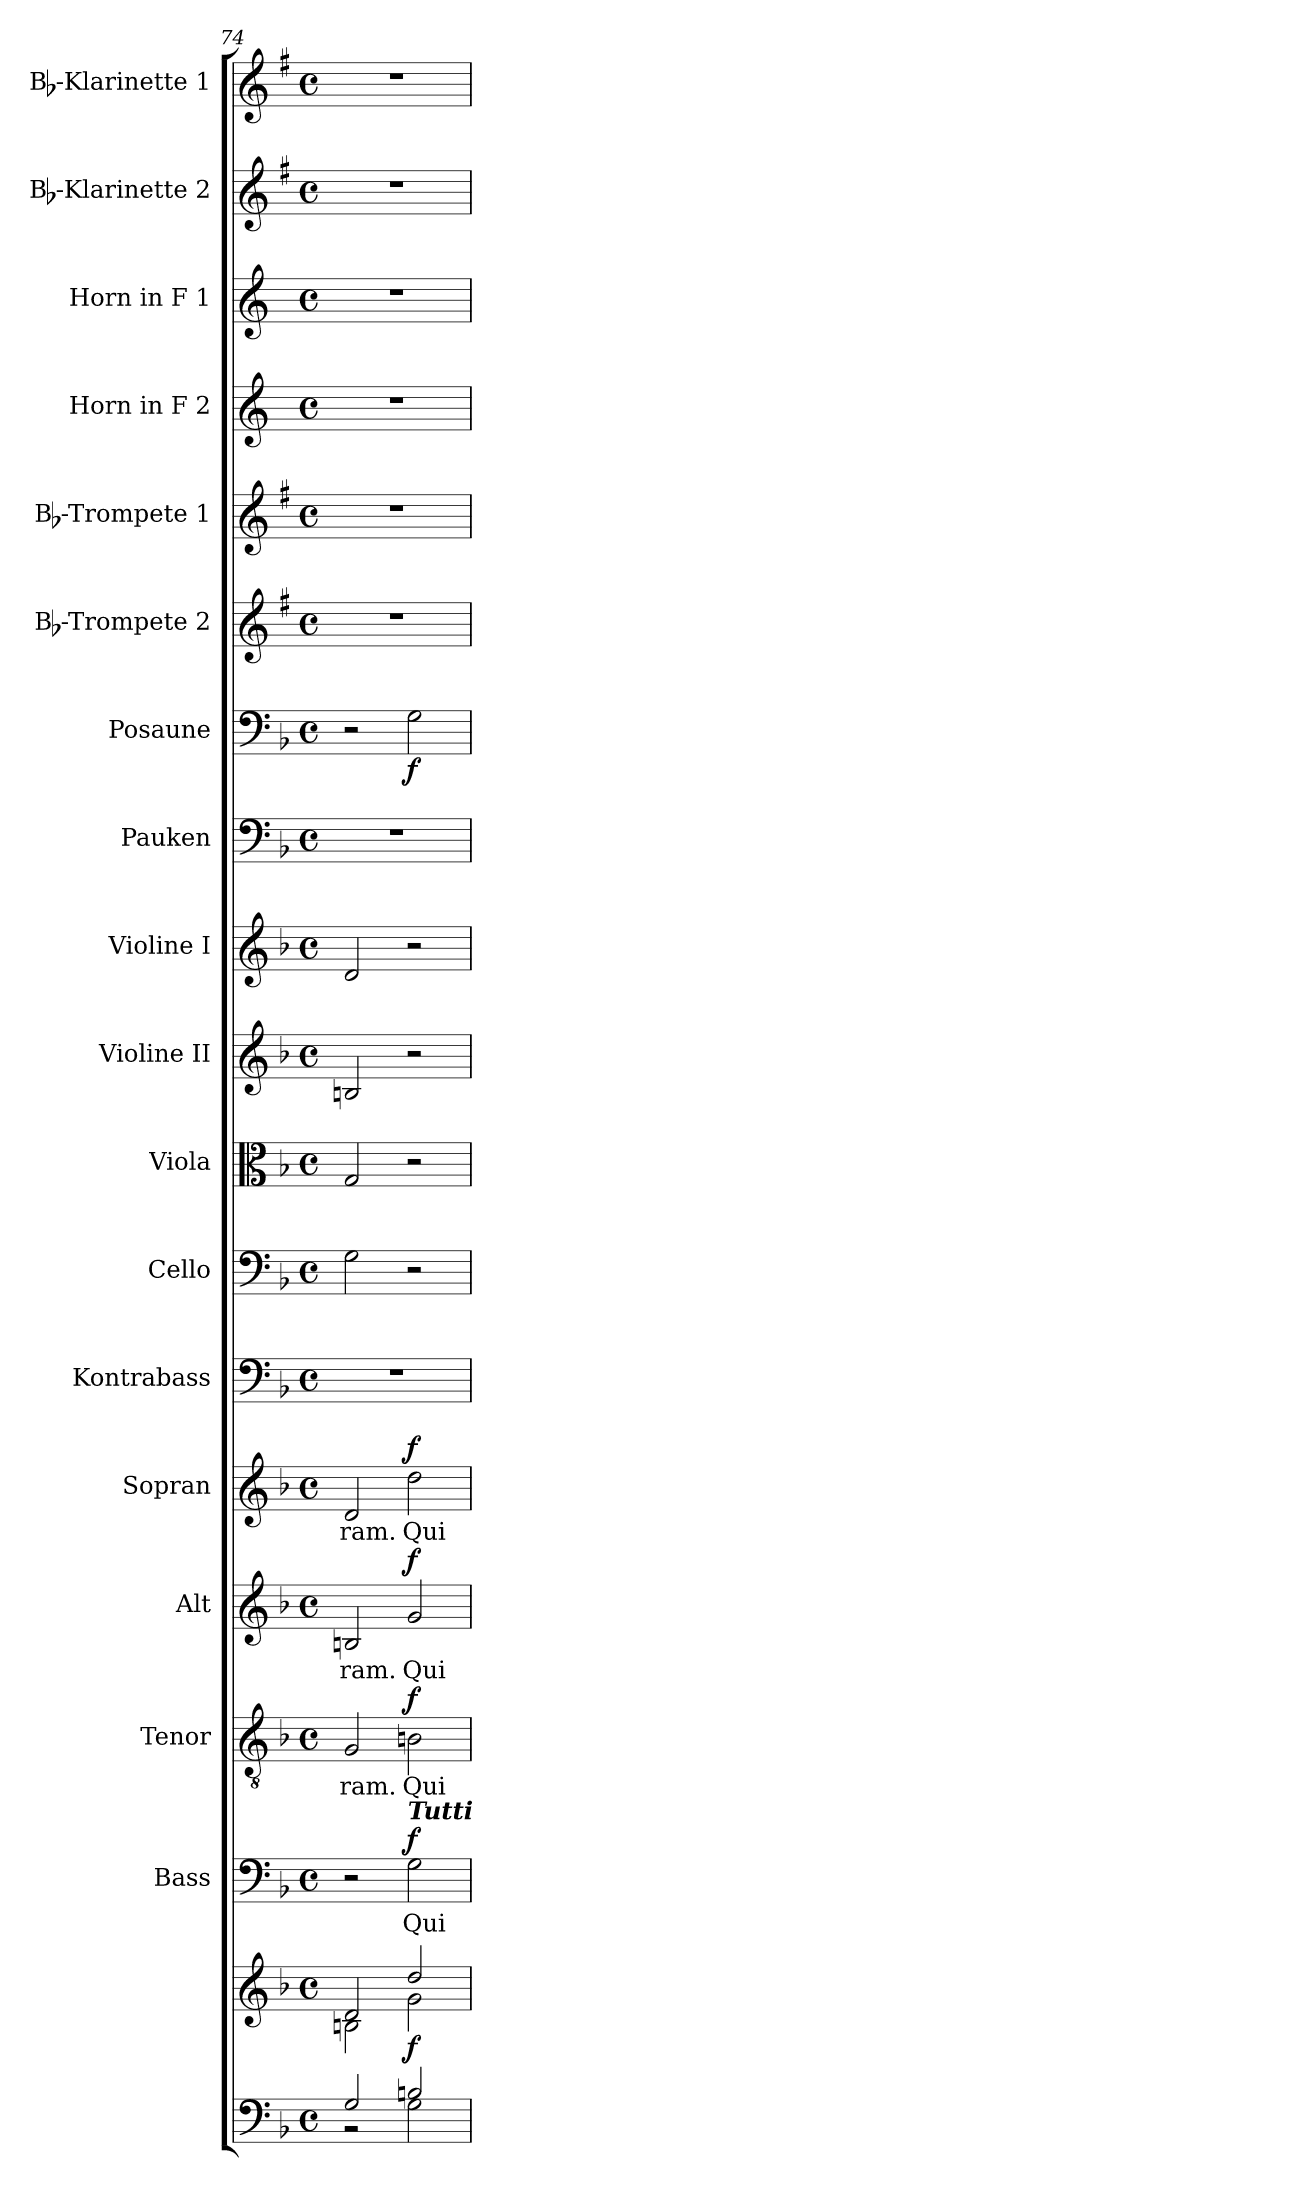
**kern	**kern	**dynam	**kern	**text	**dynam	**kern	**text	**dynam	**kern	**text	**dynam	**kern	**text	**dynam	**kern	**kern	**kern	**kern	**kern	**kern	**kern	**dynam	**kern	**kern	**kern	**kern	**kern	**kern
*part18	*part18	*part18	*part17	*part17	*part17	*part16	*part16	*part16	*part15	*part15	*part15	*part14	*part14	*part14	*part13	*part12	*part11	*part10	*part9	*part8	*part7	*part7	*part6	*part5	*part4	*part3	*part2	*part1
*staff19	*staff18	*staff18/19	*staff17	*staff17	*staff17	*staff16	*staff16	*staff16	*staff15	*staff15	*staff15	*staff14	*staff14	*staff14	*staff13	*staff12	*staff11	*staff10	*staff9	*staff8	*staff7	*staff7	*staff6	*staff5	*staff4	*staff3	*staff2	*staff1
*	*	*	*I"Bass	*	*	*I"Tenor	*	*	*I"Alt	*	*	*I"Sopran	*	*	*I"Kontrabass	*I"Cello	*I"Viola	*I"Violine II	*I"Violine I	*I"Pauken	*I"Posaune	*	*I"Bb-Trompete 2	*I"Bb-Trompete 1	*I"Horn in F 2	*I"Horn in F 1	*I"Bb-Klarinette 2	*I"Bb-Klarinette 1
*	*	*	*I'B.	*	*	*I'T.	*	*	*I'A.	*	*	*I'S.	*	*	*I'Kb.	*	*I'Vla.	*I'Vl. II	*I'Vl. I	*I'Pk.	*I'Pos.	*	*I'Bb Trp. 2	*I'Bb Trp. 1	*	*	*I'Bb Kl. 2	*I'Bb Kl. 1
*clefF4	*clefG2	*	*clefF4	*	*	*clefGv2	*	*	*clefG2	*	*	*clefG2	*	*	*clefF4	*clefF4	*clefC3	*clefG2	*clefG2	*clefF4	*clefF4	*	*clefG2	*clefG2	*clefG2	*clefG2	*clefG2	*clefG2
*	*	*	*	*	*	*	*	*	*	*	*	*	*	*	*ITrd7c12	*	*	*	*	*	*	*	*ITrd1c2	*ITrd1c2	*ITrd4c7	*ITrd4c7	*ITrd1c2	*ITrd1c2
*k[b-]	*k[b-]	*	*k[b-]	*	*	*k[b-]	*	*	*k[b-]	*	*	*k[b-]	*	*	*k[b-]	*k[b-]	*k[b-]	*k[b-]	*k[b-]	*k[b-]	*k[b-]	*	*k[b-]	*k[b-]	*k[b-]	*k[b-]	*k[b-]	*k[b-]
*F:	*F:	*	*F:	*	*	*F:	*	*	*F:	*	*	*F:	*	*	*F:	*F:	*F:	*F:	*F:	*F:	*F:	*	*F:	*F:	*F:	*F:	*F:	*F:
*M4/4	*M4/4	*	*M4/4	*	*	*M4/4	*	*	*M4/4	*	*	*M4/4	*	*	*M4/4	*M4/4	*M4/4	*M4/4	*M4/4	*M4/4	*M4/4	*	*M4/4	*M4/4	*M4/4	*M4/4	*M4/4	*M4/4
*met(c)	*met(c)	*	*met(c)	*	*	*met(c)	*	*	*met(c)	*	*	*met(c)	*	*	*met(c)	*met(c)	*met(c)	*met(c)	*met(c)	*met(c)	*met(c)	*	*met(c)	*met(c)	*met(c)	*met(c)	*met(c)	*met(c)
=74	=74	=74	=74	=74	=74	=74	=74	=74	=74	=74	=74	=74	=74	=74	=74	=74	=74	=74	=74	=74	=74	=74	=74	=74	=74	=74	=74	=74
*^	*^	*	*	*	*	*	*	*	*	*	*	*	*	*	*	*	*	*	*	*	*	*	*	*	*	*	*	*
!	!	!	!	!	!	!	!	!	!LO:LY:b	!	!	!LO:LY:b	!	!	!LO:LY:b	!	!	!	!	!	!	!	!	!	!	!	!	!	!	!
2G/	2rBB	2d/	2Bn\	.	2r	.	.	2G/	-ram.	.	2Bn/	-ram.	.	2d/	-ram.	.	1r	2G\	2G/	2Bn/	2d/	1r	2r	.	1r	1r	1r	1r	1r	1r
!	!	!	!	!	!LO:TX:a:Bi:t=Tutti	!	!	!	!	!	!	!	!	!	!	!	!	!	!	!	!	!	!	!	!	!	!	!	!	!
!	!	!	!	!LO:DY:b	!	!LO:LY:b	!LO:DY:a	!	!LO:LY:b	!LO:DY:a	!	!LO:LY:b	!LO:DY:a	!	!LO:LY:b	!LO:DY:a	!	!	!	!	!	!	!	!LO:DY:b	!	!	!	!	!	!
2Bn/	2G\	2dd/	2g\	f	2G\	Qui	f	2Bn\	Qui	f	2g/	Qui	f	2dd\	Qui	f	.	2r	2r	2r	2r	.	2G\	f	.	.	.	.	.	.
*v	*v	*	*	*	*	*	*	*	*	*	*	*	*	*	*	*	*	*	*	*	*	*	*	*	*	*	*	*	*	*
*	*v	*v	*	*	*	*	*	*	*	*	*	*	*	*	*	*	*	*	*	*	*	*	*	*	*	*	*	*	*
=	=	=	=	=	=	=	=	=	=	=	=	=	=	=	=	=	=	=	=	=	=	=	=	=	=	=	=	=
*-	*-	*-	*-	*-	*-	*-	*-	*-	*-	*-	*-	*-	*-	*-	*-	*-	*-	*-	*-	*-	*-	*-	*-	*-	*-	*-	*-	*-
